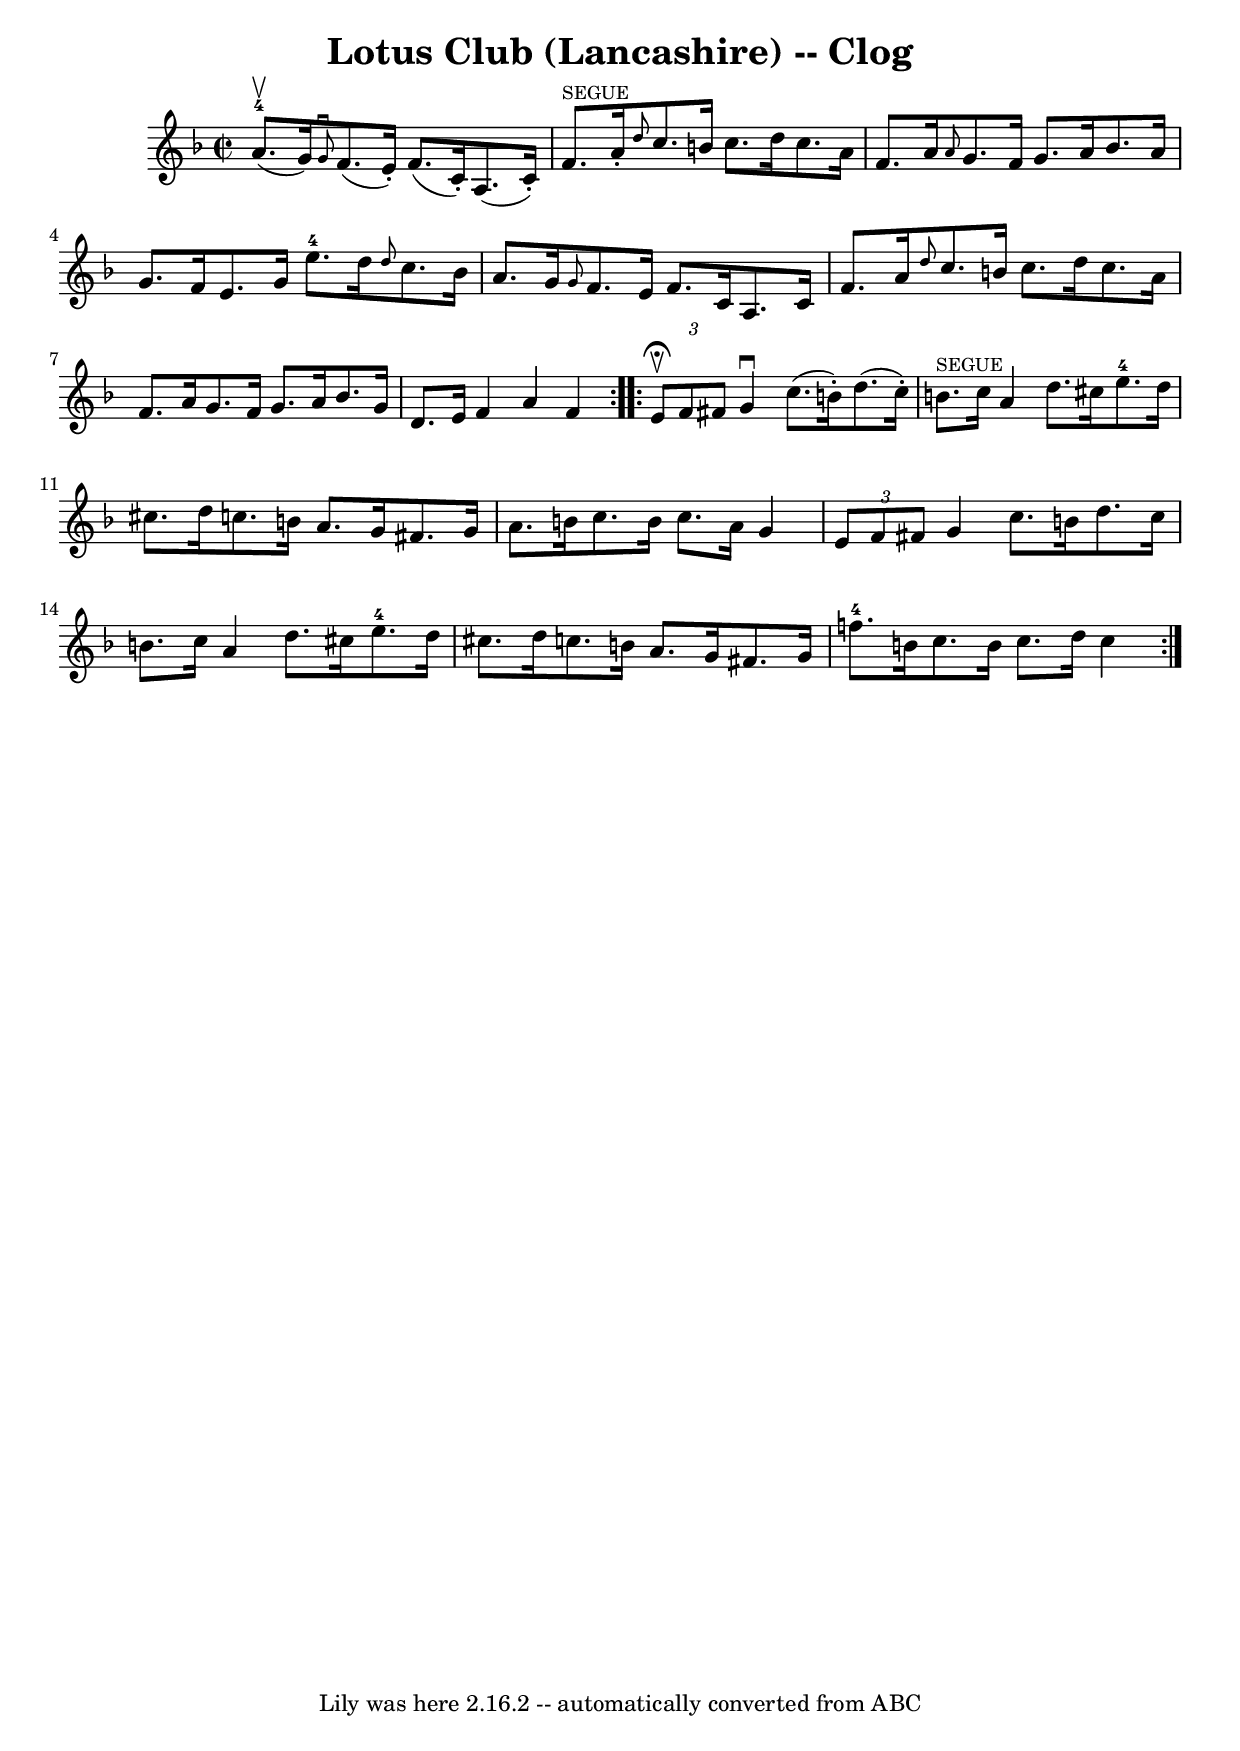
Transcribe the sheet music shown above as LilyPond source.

\version "2.16.2"
\include "Mammoth.ily"
\header {
  %% book = "Ryan's Mammoth Collection"
  crossRefNumber = "1"
  footnotes = "\\\\158 938"
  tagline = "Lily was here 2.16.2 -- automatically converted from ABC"
  title = "Lotus Club (Lancashire) -- Clog"

}
voicedefault =  {



  \repeat volta 2 {

    \override Staff.TimeSignature #'style = #'C
    \time 2/2 
    \key f \major a'8.-4^\upbow(g'16) |
    
    \grace { g'8^\downbow 
	   } f'8. (e'16 -.) f'8. (c'16 -.) a8. (
    c'16 -.) f'8.^\segue a'16 -.   |
    \grace { d''8  
	   } c''8.   
    b'16 c''8. d''16 c''8. a'16 f'8. a'16    |
    
    \grace { a'8  
	   } g'8. f'16 g'8. a'16 bes'8. a'16 g'8.    
    f'16    |
    e'8. g'16 e''8.-4 d''16  \grace { d''8  
				    }   
    c''8. bes'16 a'8. g'16    |
    \grace { g'8  
	   } f'8.    
    e'16 f'8. c'16 a8. c'16 f'8. a'16    |
    \grace {    
      d''8  
    } c''8. b'16 c''8. d''16 c''8. a'16 f'8. a'16    
    |
    g'8. f'16 g'8. a'16 bes'8. g'16 d'8. e'16    
    |
    f'4 a'4 f'4    
  }     
  \repeat volta 2 {
    \times 2/3 { e'8 
		 ^\fermata^\upbow f'8 fis'8  
	       } |
    g'4^\downbow c''8. (b'16 
    -.) d''8. (c''16 -.) b'8.^\segue c''16    |
    a'4    
    d''8. cis''16 e''8.-4 d''16 cis''8. d''16    |
    
    c''!8. b'16 a'8. g'16 fis'8. g'16 a'8. b'16    |
    
    c''8. b'16 c''8. a'16 g'4    \times 2/3 { e'8 f'8 fis'8  
					    }  
    |
    g'4 c''8. b'16 d''8. c''16 b'8. c''16    
    |
    a'4 d''8. cis''16 e''8.-4 d''16 cis''8. d''16  
    |
    c''!8. b'16 a'8. g'16 fis'8. g'16 f''!8.-4  
    b'16    |
    c''8. b'16 c''8. d''16 c''4      
  }   

}

\score{
  <<

    \context Staff="default"
    {
      \voicedefault 
      
    }

  >>
  \layout {
    
  }
  \midi {
  }

}
